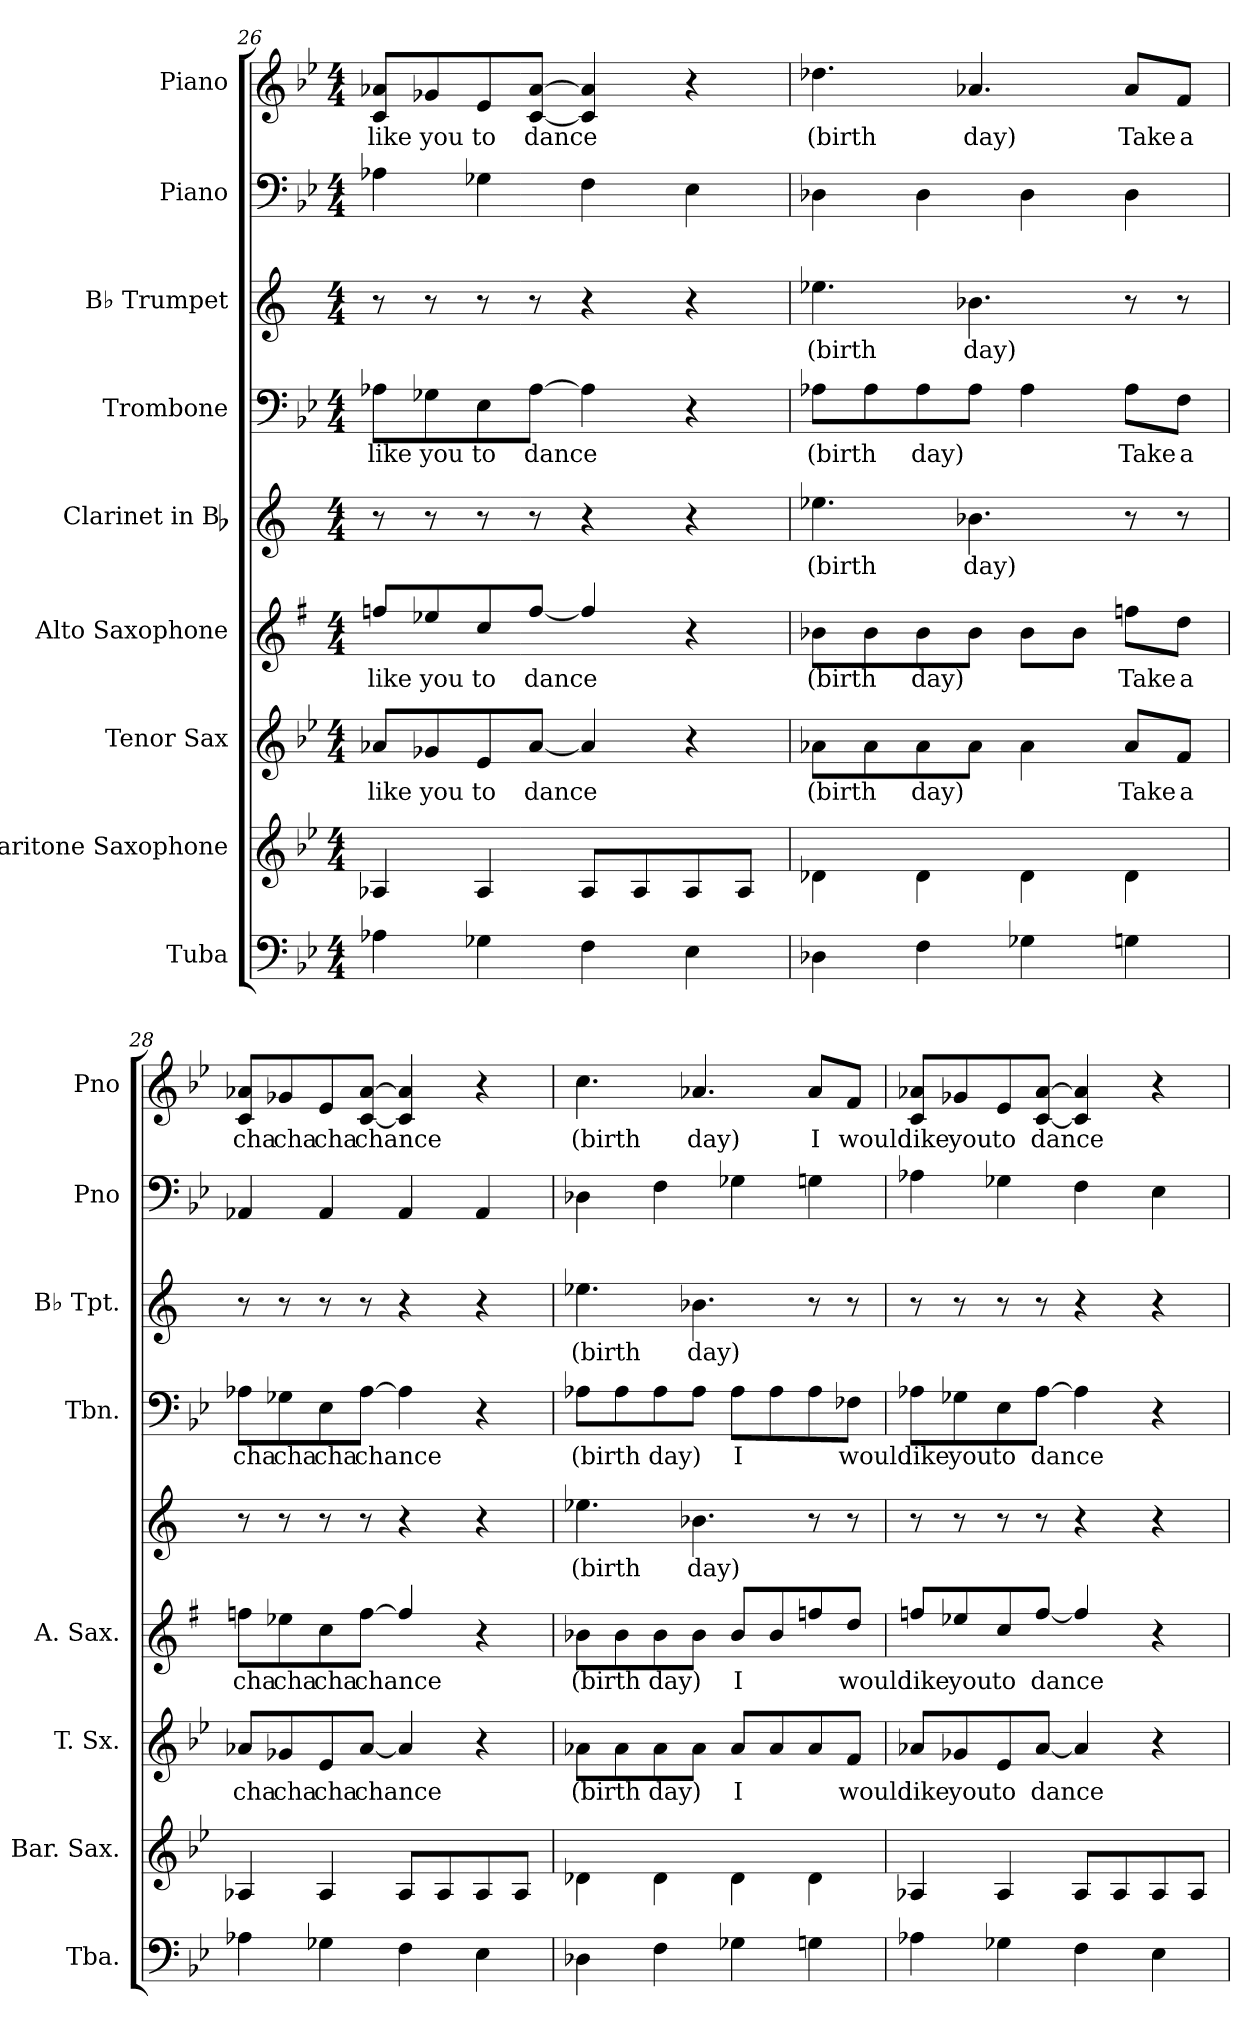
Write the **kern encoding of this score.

**kern	**kern	**kern	**text	**kern	**text	**kern	**text	**kern	**text	**kern	**text	**kern	**kern	**text
*part9	*part8	*part7	*part7	*part6	*part6	*part5	*part5	*part4	*part4	*part3	*part3	*part2	*part1	*part1
*staff9	*staff8	*staff7	*staff7	*staff6	*staff6	*staff5	*staff5	*staff4	*staff4	*staff3	*staff3	*staff2	*staff1	*staff1
*I"Tuba	*I"Baritone Saxophone	*I"Tenor Sax	*	*I"Alto Saxophone	*	*I"Clarinet in Bb	*	*I"Trombone	*	*I"B♭ Trumpet	*	*I"Piano	*I"Piano	*
*I'Tba.	*I'Bar. Sax.	*I'T. Sx.	*	*I'A. Sax.	*	*	*	*I'Tbn.	*	*I'B♭ Tpt.	*	*I'Pno	*I'Pno	*
*clefF4	*clefG2	*clefG2	*	*clefG2	*	*clefG2	*	*clefF4	*	*clefG2	*	*clefF4	*clefG2	*
*	*ITrd12c21	*ITrd8c14	*	*ITrd5c9	*	*ITrd1c2	*	*	*	*ITrd1c2	*	*	*	*
*k[b-e-]	*k[b-e-]	*k[b-e-]	*	*k[b-e-]	*	*k[b-e-]	*	*k[b-e-]	*	*k[b-e-]	*	*k[b-e-]	*k[b-e-]	*
*B-:	*B-:	*	*	*B-:	*	*	*	*B-:	*	*	*	*B-:	*B-:	*
*M4/4	*M4/4	*M4/4	*	*M4/4	*	*M4/4	*	*M4/4	*	*M4/4	*	*M4/4	*M4/4	*
=26	=26	=26	=26	=26	=26	=26	=26	=26	=26	=26	=26	=26	=26	=26
!	!	!	!LO:LY:b	!	!LO:LY:b	!	!	!	!LO:LY:b	!	!	!	!	!LO:LY:b
4A-X\	4AA-X/	8A-X/L	like	8a-X/L	like	8r	.	8A-X\L	like	8r	.	4A-X\	8c/ 8a-X/L	like
!	!	!	!LO:LY:b	!	!LO:LY:b	!	!	!	!LO:LY:b	!	!	!	!	!LO:LY:b
.	.	8G-X/	you	8g-X/	you	8r	.	8G-X\	you	8r	.	.	8g-X/	you
!	!	!	!LO:LY:b	!	!LO:LY:b	!	!	!	!LO:LY:b	!	!	!	!	!LO:LY:b
4G-X\	4AA-/	8E-/	to	8e-/	to	8r	.	8E-\	to	8r	.	4G-X\	8e-/	to
!	!	!	!LO:LY:b	!	!LO:LY:b	!	!	!	!LO:LY:b	!	!	!	!	!LO:LY:b
.	.	[8A-/J	dance	[8a-/J	dance	8r	.	[8A-\J	dance	8r	.	.	[8c/ [8a-/J	dance
4F\	8AA-/L	4A-/]	.	4a-/]	.	4r	.	4A-\]	.	4r	.	4F\	4c/] 4a-/]	.
.	8AA-/	.	.	.	.	.	.	.	.	.	.	.	.	.
4E-\	8AA-/	4r	.	4r	.	4r	.	4r	.	4r	.	4E-\	4r	.
.	8AA-/J	.	.	.	.	.	.	.	.	.	.	.	.	.
=27	=27	=27	=27	=27	=27	=27	=27	=27	=27	=27	=27	=27	=27	=27
!	!	!	!LO:LY:b	!	!LO:LY:b	!	!LO:LY:b	!	!LO:LY:b	!	!LO:LY:b	!	!	!LO:LY:b
4D-X\	4D-X\	8A-X\L	(birth	8d-X\L	(birth	4.dd-X\	(birth	8A-X\L	(birth	4.dd-X\	(birth	4D-X\	4.dd-X\	(birth
.	.	8A-\	.	8d-\	.	.	.	8A-\	.	.	.	.	.	.
!	!	!	!LO:LY:b	!	!LO:LY:b	!	!	!	!LO:LY:b	!	!	!	!	!
4F\	4D-\	8A-\	day)	8d-\	day)	.	.	8A-\	day)	.	.	4D-\	.	.
!	!	!	!	!	!	!	!LO:LY:b	!	!	!	!LO:LY:b	!	!	!LO:LY:b
.	.	8A-\J	.	8d-\J	.	4.a-X\	day)	8A-\J	.	4.a-X\	day)	.	4.a-X/	day)
4G-X\	4D-\	4A-\	.	8d-\L	.	.	.	4A-\	.	.	.	4D-\	.	.
.	.	.	.	8d-\J	.	.	.	.	.	.	.	.	.	.
!	!	!	!LO:LY:b	!	!LO:LY:b	!	!	!	!LO:LY:b	!	!	!	!	!LO:LY:b
4Gn\	4D-\	8A-/L	Take	8a-X\L	Take	8r	.	8A-\L	Take	8r	.	4D-\	8a-/L	Take
!	!	!	!LO:LY:b	!	!LO:LY:b	!	!	!	!LO:LY:b	!	!	!	!	!LO:LY:b
.	.	8F/J	a	8f\J	a	8r	.	8F\J	a	8r	.	.	8f/J	a
!!LO:PB:g=z
=28	=28	=28	=28	=28	=28	=28	=28	=28	=28	=28	=28	=28	=28	=28
!	!	!	!LO:LY:b	!	!LO:LY:b	!	!	!	!LO:LY:b	!	!	!	!	!LO:LY:b
4A-X\	4AA-X/	8A-X/L	cha	8a-X\L	cha	8r	.	8A-X\L	cha	8r	.	4AA-X/	8c/ 8a-X/L	cha
!	!	!	!LO:LY:b	!	!LO:LY:b	!	!	!	!LO:LY:b	!	!	!	!	!LO:LY:b
.	.	8G-X/	cha	8g-X\	cha	8r	.	8G-X\	cha	8r	.	.	8g-X/	cha
!	!	!	!LO:LY:b	!	!LO:LY:b	!	!	!	!LO:LY:b	!	!	!	!	!LO:LY:b
4G-X\	4AA-/	8E-/	cha	8e-\	cha	8r	.	8E-\	cha	8r	.	4AA-/	8e-/	cha
!	!	!	!LO:LY:b	!	!LO:LY:b	!	!	!	!LO:LY:b	!	!	!	!	!LO:LY:b
.	.	[8A-/J	chance	[8a-\J	chance	8r	.	[8A-\J	chance	8r	.	.	[8c/ [8a-/J	chance
4F\	8AA-/L	4A-/]	.	4a-/]	.	4r	.	4A-\]	.	4r	.	4AA-/	4c/] 4a-/]	.
.	8AA-/	.	.	.	.	.	.	.	.	.	.	.	.	.
4E-\	8AA-/	4r	.	4r	.	4r	.	4r	.	4r	.	4AA-/	4r	.
.	8AA-/J	.	.	.	.	.	.	.	.	.	.	.	.	.
!!LO:PB:g=z
=29	=29	=29	=29	=29	=29	=29	=29	=29	=29	=29	=29	=29	=29	=29
!	!	!	!LO:LY:b	!	!LO:LY:b	!	!LO:LY:b	!	!LO:LY:b	!	!LO:LY:b	!	!	!LO:LY:b
4D-X\	4D-X\	8A-X\L	(birth	8d-X\L	(birth	4.dd-X\	(birth	8A-X\L	(birth	4.dd-X\	(birth	4D-X\	4.cc\	(birth
.	.	8A-\	.	8d-\	.	.	.	8A-\	.	.	.	.	.	.
!	!	!	!LO:LY:b	!	!LO:LY:b	!	!	!	!LO:LY:b	!	!	!	!	!
4F\	4D-\	8A-\	day)	8d-\	day)	.	.	8A-\	day)	.	.	4F\	.	.
!	!	!	!	!	!	!	!LO:LY:b	!	!	!	!LO:LY:b	!	!	!LO:LY:b
.	.	8A-\J	.	8d-\J	.	4.a-X\	day)	8A-\J	.	4.a-X\	day)	.	4.a-X/	day)
!	!	!	!LO:LY:b	!	!LO:LY:b	!	!	!	!LO:LY:b	!	!	!	!	!
4G-X\	4D-\	8A-/L	I	8d-/L	I	.	.	8A-\L	I	.	.	4G-X\	.	.
.	.	8A-/	.	8d-/	.	.	.	8A-\	.	.	.	.	.	.
!	!	!	!	!	!	!	!	!	!	!	!	!	!	!LO:LY:b
4Gn\	4D-\	8A-/	.	8a-X/	.	8r	.	8A-\	.	8r	.	4Gn\	8a-/L	I
!	!	!	!LO:LY:b	!	!LO:LY:b	!	!	!	!LO:LY:b	!	!	!	!	!LO:LY:b
.	.	8F/J	would	8f/J	would	8r	.	8F-X\J	would	8r	.	.	8f/J	would
=30	=30	=30	=30	=30	=30	=30	=30	=30	=30	=30	=30	=30	=30	=30
!	!	!	!LO:LY:b	!	!LO:LY:b	!	!	!	!LO:LY:b	!	!	!	!	!LO:LY:b
4A-X\	4AA-X/	8A-X/L	like	8a-X/L	like	8r	.	8A-X\L	like	8r	.	4A-X\	8c/ 8a-X/L	like
!	!	!	!LO:LY:b	!	!LO:LY:b	!	!	!	!LO:LY:b	!	!	!	!	!LO:LY:b
.	.	8G-X/	you	8g-X/	you	8r	.	8G-X\	you	8r	.	.	8g-X/	you
!	!	!	!LO:LY:b	!	!LO:LY:b	!	!	!	!LO:LY:b	!	!	!	!	!LO:LY:b
4G-X\	4AA-/	8E-/	to	8e-/	to	8r	.	8E-\	to	8r	.	4G-X\	8e-/	to
!	!	!	!LO:LY:b	!	!LO:LY:b	!	!	!	!LO:LY:b	!	!	!	!	!LO:LY:b
.	.	[8A-/J	dance	[8a-/J	dance	8r	.	[8A-\J	dance	8r	.	.	[8c/ [8a-/J	dance
4F\	8AA-/L	4A-/]	.	4a-/]	.	4r	.	4A-\]	.	4r	.	4F\	4c/] 4a-/]	.
.	8AA-/	.	.	.	.	.	.	.	.	.	.	.	.	.
4E-\	8AA-/	4r	.	4r	.	4r	.	4r	.	4r	.	4E-\	4r	.
.	8AA-/J	.	.	.	.	.	.	.	.	.	.	.	.	.
=	=	=	=	=	=	=	=	=	=	=	=	=	=	=
*-	*-	*-	*-	*-	*-	*-	*-	*-	*-	*-	*-	*-	*-	*-
